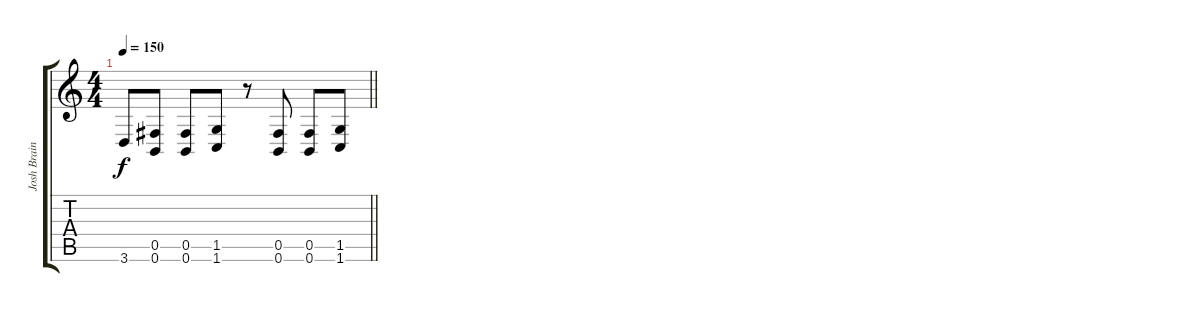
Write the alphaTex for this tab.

\track ("Josh Brainard" "Josh Brain") {instrument distortionguitar}
\staff {score tabs}
\tuning (Db4 Ab3 E3 B2 Gb2 B1) {hide}
\ts (4 4)
\tempo 150
\clef g2
\barLineRight lightlight
\ks c
3.6{t}.8{dy f} (0.5 0.6).8 (0.5 0.6).8 (1.5 1.6).8 r.8 (0.5 0.6).8 (0.5 0.6).8 (1.5 1.6).8
